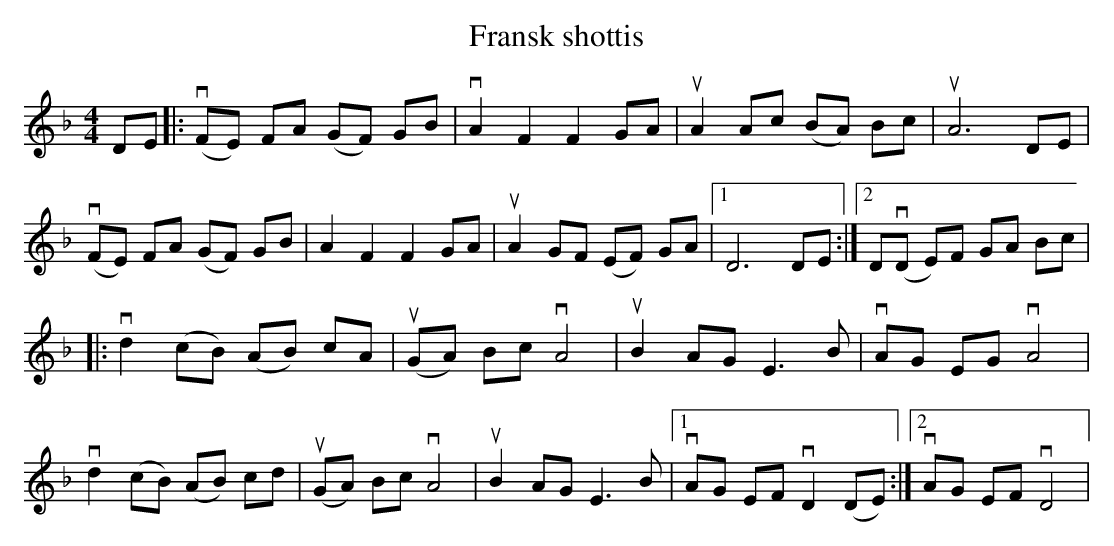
X:1
T: Fransk shottis
M: 4/4
L: 1/8
K: Dm
DE |: v(FE) FA (GF) GB | vA2 F2 F2 GA | uA2 Ac (BA) Bc | uA6 DE |
v(FE) FA (GF) GB | A2 F2 F2 GA | uA2 GF (EF) GA |1 D6 DE :|2 Dv(D E)F GA Bc |
|: vd2 (cB) (AB) cA | u(GA) Bc vA4 | uB2 AG E3 B | vAG EG vA4 |
vd2 (cB) (AB) cd | u(GA) Bc vA4 | uB2 AG E3 B |1 vAG EF vD2 (DE) :|2 vAG EF vD4 |
